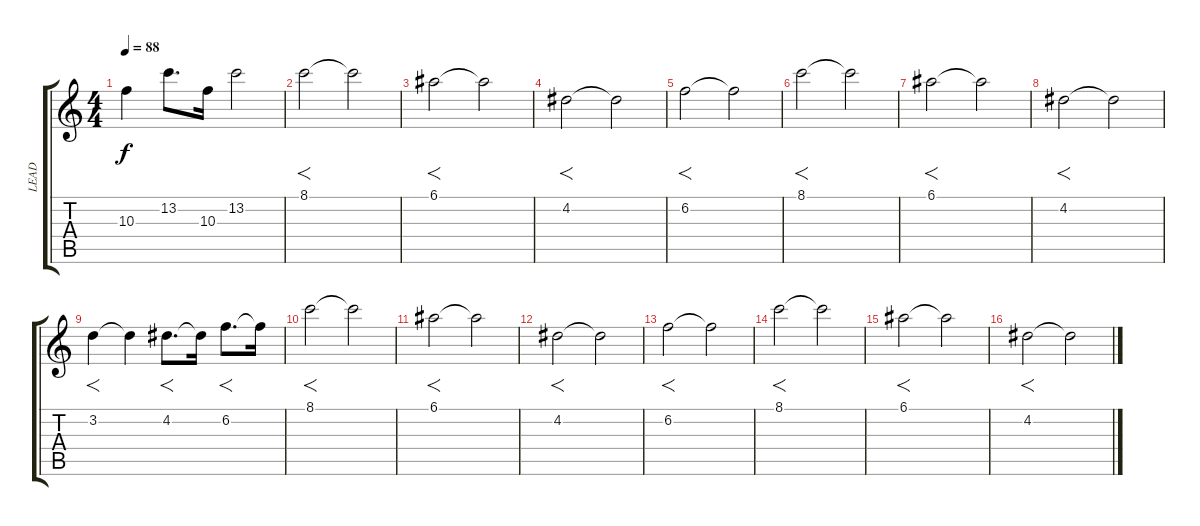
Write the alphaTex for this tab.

\track ("LEAD" "LEAD") {instrument overdrivenguitar}
\staff {score tabs}
\tuning (E4 B3 G3 D3 A2 E2) {hide}
\ts (4 4)
\tempo 88
\clef g2
\ks c
10.3.4{dy f} 13.2.8{d} 10.3.16 13.2.2 |
8.1.2{f} 8.1{t}.2 |
6.1.2{f} 6.1{t}.2 |
4.2.2{f} 4.2{t}.2 |
6.2.2{f} 6.2{t}.2 |
8.1.2{f} 8.1{t}.2 |
6.1.2{f} 6.1{t}.2 |
4.2.2{f} 4.2{t}.2 |
3.2.4{f} 3.2{t}.4 4.2.8{f d} 4.2{t}.16 6.2.8{f d} 6.2{t}.16 |
8.1.2{f} 8.1{t}.2 |
6.1.2{f} 6.1{t}.2 |
4.2.2{f} 4.2{t}.2 |
6.2.2{f} 6.2{t}.2 |
8.1.2{f} 8.1{t}.2 |
6.1.2{f} 6.1{t}.2 |
4.2.2{f} 4.2{t}.2
